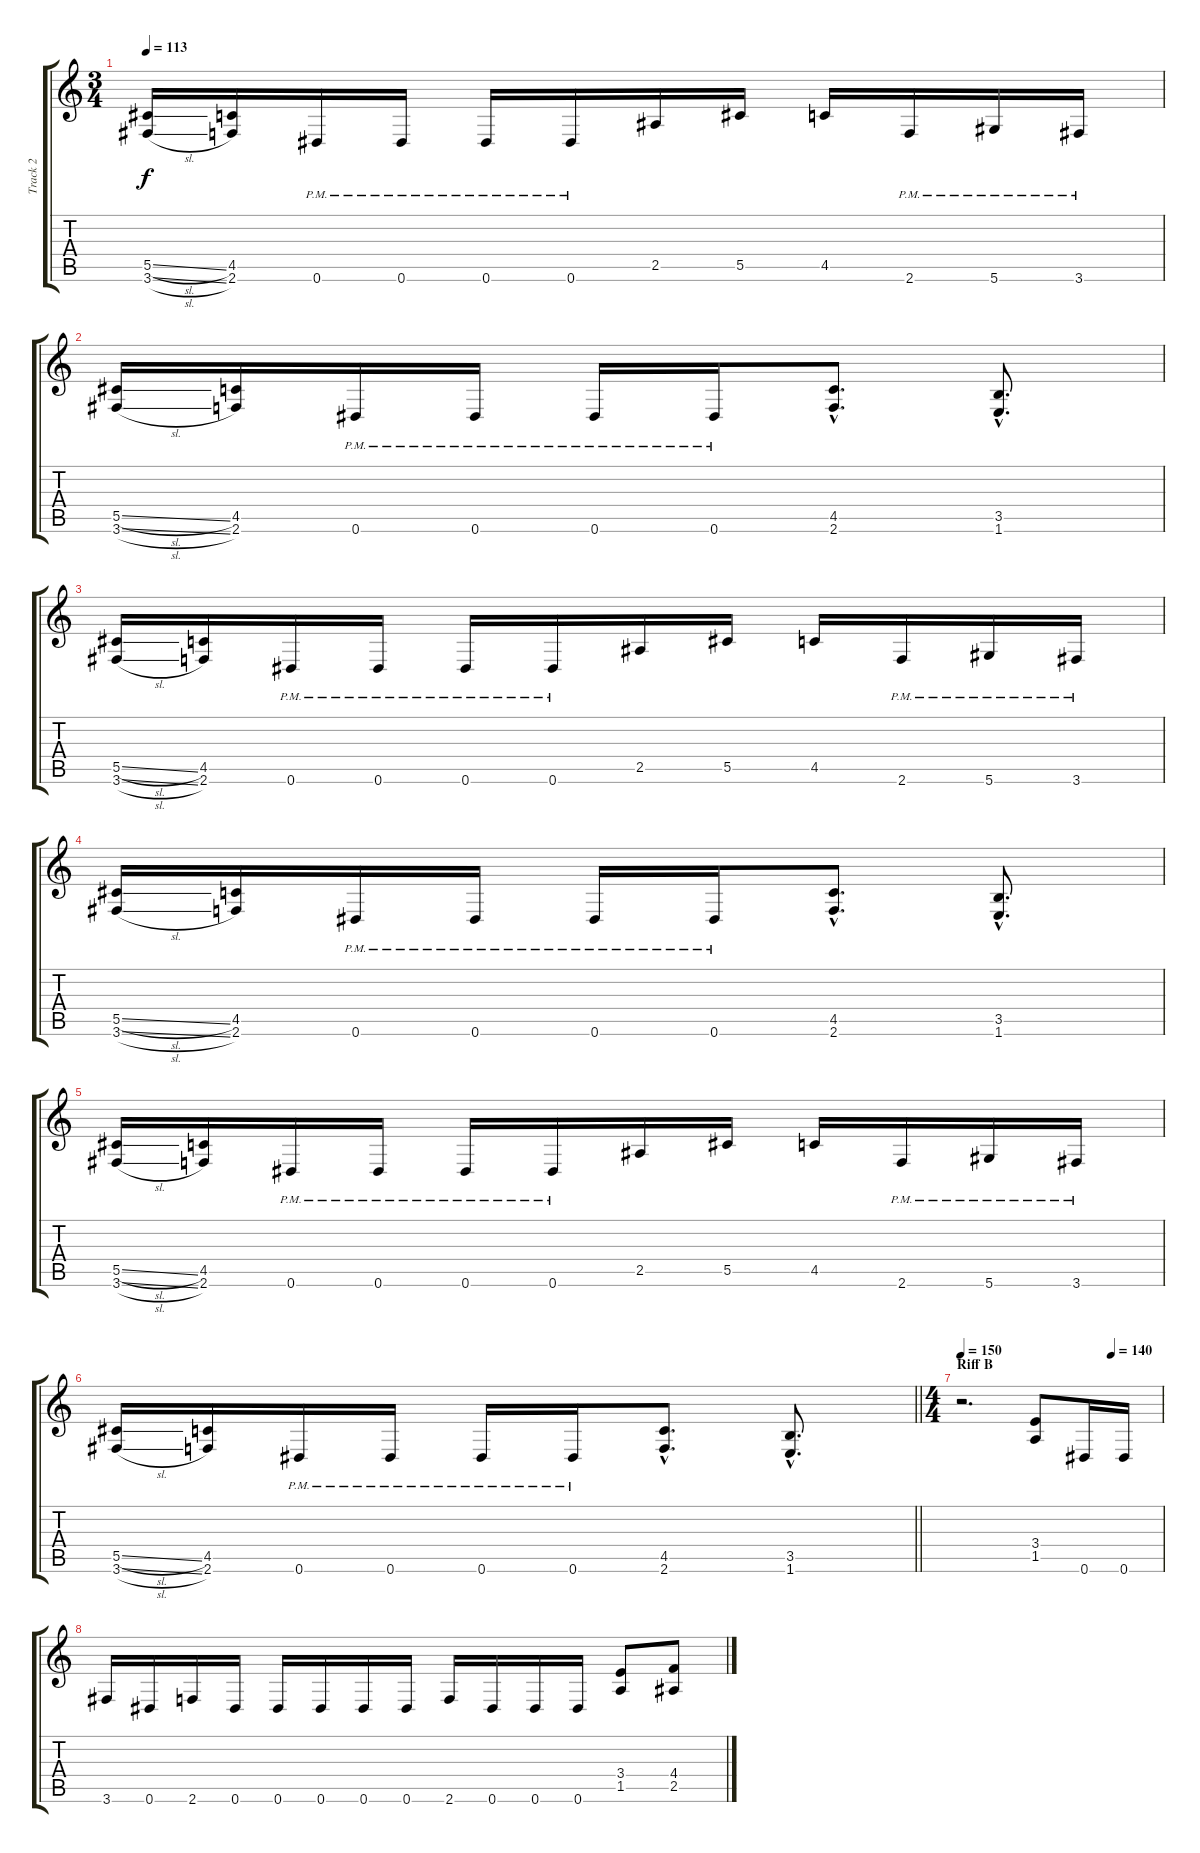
\track ("Track 2" "Track 2") {instrument distortionguitar}
\staff {score tabs}
\tuning (Eb4 Bb3 Gb3 Db3 Ab2 Eb2) {hide}
\ts (3 4)
\tempo 113
\clef g2
\ks c
(5.5{sl} 3.6{sl}).16{dy f} (4.5 2.6).16 0.6{pm}.16 0.6{pm}.16 0.6{pm}.16 0.6{pm}.16 2.5.16 5.5.16 4.5.16 2.6{pm}.16 5.6{pm}.16 3.6{pm}.16 |
(5.5{sl} 3.6{sl}).16 (4.5 2.6).16 0.6{pm}.16 0.6{pm}.16 0.6{pm}.16 0.6{pm}.16 (4.5{hac} 2.6{hac}).8{d} (3.5{hac} 1.6{hac}).8{d} |
(5.5{sl} 3.6{sl}).16 (4.5 2.6).16 0.6{pm}.16 0.6{pm}.16 0.6{pm}.16 0.6{pm}.16 2.5.16 5.5.16 4.5.16 2.6{pm}.16 5.6{pm}.16 3.6{pm}.16 |
(5.5{sl} 3.6{sl}).16 (4.5 2.6).16 0.6{pm}.16 0.6{pm}.16 0.6{pm}.16 0.6{pm}.16 (4.5{hac} 2.6{hac}).8{d} (3.5{hac} 1.6{hac}).8{d} |
(5.5{sl} 3.6{sl}).16 (4.5 2.6).16 0.6{pm}.16 0.6{pm}.16 0.6{pm}.16 0.6{pm}.16 2.5.16 5.5.16 4.5.16 2.6{pm}.16 5.6{pm}.16 3.6{pm}.16 |
\barLineRight lightlight
(5.5{sl} 3.6{sl}).16 (4.5 2.6).16 0.6{pm}.16 0.6{pm}.16 0.6{pm}.16 0.6{pm}.16 (4.5{hac} 2.6{hac}).8{d} (3.5{hac} 1.6{hac}).8{d} |
\ts (4 4)
\section ("" "Riff B")
\tempo 150
\tempo (140 0.75)
r.2{d} (3.4 1.5).8 0.6.16 0.6.16 |
3.6.16 0.6.16 2.6.16 0.6.16 0.6.16 0.6.16 0.6.16 0.6.16 2.6.16 0.6.16 0.6.16 0.6.16 (3.4 1.5).8 (4.4 2.5).8
